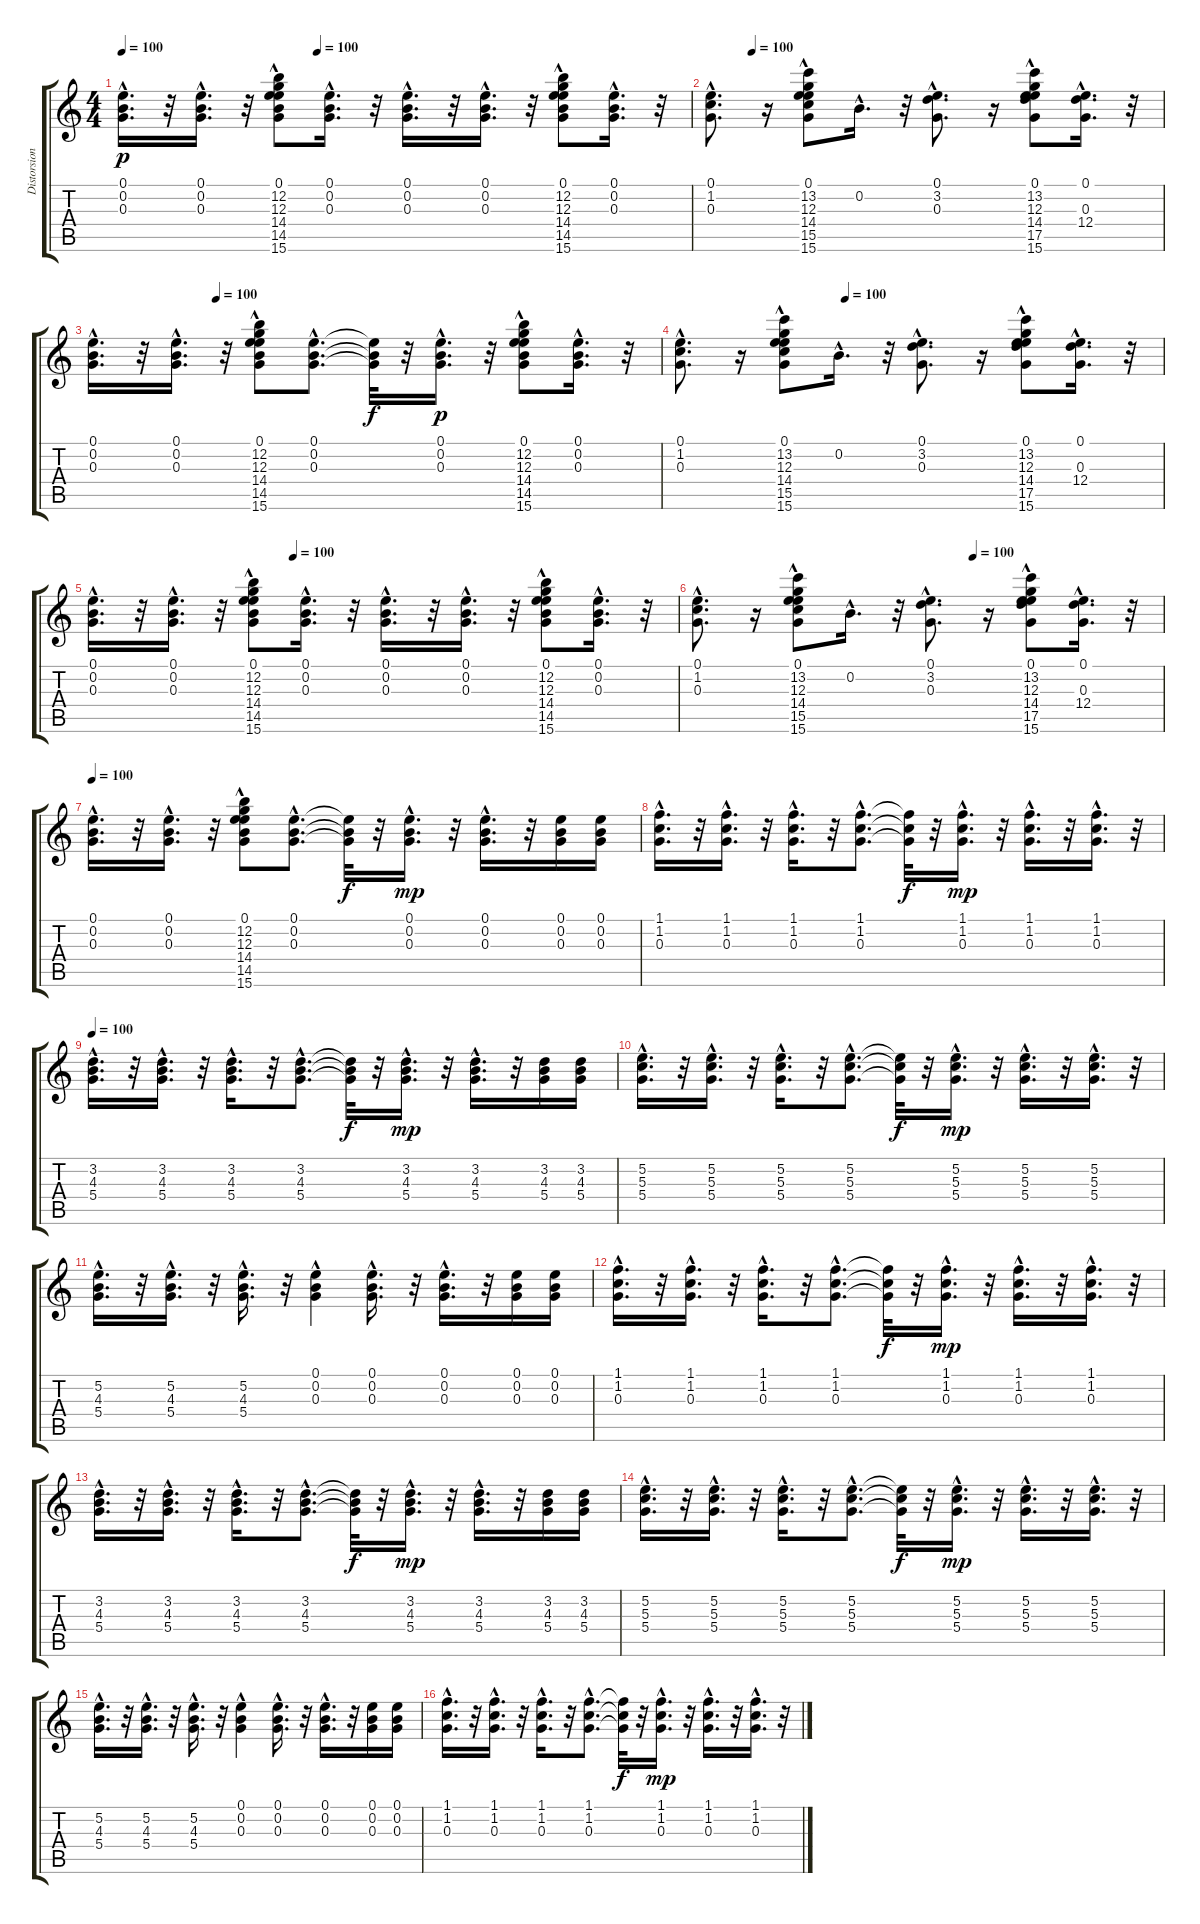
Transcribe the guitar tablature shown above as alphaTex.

\track ("Distorsion" "Distorsion") {instrument distortionguitar}
\staff {score tabs}
\tuning (E4 B3 G3 D3 A2 E2) {hide}
\ts (4 4)
\tempo 100
\tempo (100 0.34375)
\clef g2
\ks c
(0.1{hac} 0.2{hac} 0.3{hac}).16{d dy p} r.32 (0.1{hac} 0.2{hac} 0.3{hac}).16{d} r.32 (0.1 12.2 12.3 14.4 14.5{hac} 15.6{hac}).8 (0.1{hac} 0.2{hac} 0.3{hac}).16{d} r.32 (0.1{hac} 0.2{hac} 0.3{hac}).16{d} r.32 (0.1{hac} 0.2{hac} 0.3{hac}).16{d} r.32 (0.1 12.2 12.3 14.4 14.5{hac} 15.6{hac}).8 (0.1{hac} 0.2{hac} 0.3{hac}).16{d} r.32 |
\tempo (100 0.09375)
(0.1{hac} 1.2{hac} 0.3{hac}).8{d} r.16 (0.1 13.2 12.3 14.4 15.5{hac} 15.6{hac}).8 0.2{hac}.16{d} r.32 (0.1{hac} 3.2{hac} 0.3{hac}).8{d} r.16 (0.1 13.2 12.3 14.4 17.5{hac} 15.6{hac}).8 (0.1{hac} 0.3{hac} 12.4{hac}).16{d} r.32 |
\tempo (100 0.21875)
(0.1{hac} 0.2{hac} 0.3{hac}).16{d} r.32 (0.1{hac} 0.2{hac} 0.3{hac}).16{d} r.32 (0.1 12.2 12.3 14.4 14.5{hac} 15.6{hac}).8 (0.1{hac} 0.2{hac} 0.3{hac}).8{d} (0.1{t} 0.2{t} 0.3{t}).32{dy f} r.32 (0.1{hac} 0.2{hac} 0.3{hac}).16{d dy p} r.32 (0.1 12.2 12.3 14.4 14.5{hac} 15.6{hac}).8 (0.1{hac} 0.2{hac} 0.3{hac}).16{d} r.32 |
\tempo (100 0.34375)
(0.1{hac} 1.2{hac} 0.3{hac}).8{d} r.16 (0.1 13.2 12.3 14.4 15.5{hac} 15.6{hac}).8 0.2{hac}.16{d} r.32 (0.1{hac} 3.2{hac} 0.3{hac}).8{d} r.16 (0.1 13.2 12.3 14.4 17.5{hac} 15.6{hac}).8 (0.1{hac} 0.3{hac} 12.4{hac}).16{d} r.32 |
\tempo (100 0.34375)
(0.1{hac} 0.2{hac} 0.3{hac}).16{d} r.32 (0.1{hac} 0.2{hac} 0.3{hac}).16{d} r.32 (0.1 12.2 12.3 14.4 14.5{hac} 15.6{hac}).8 (0.1{hac} 0.2{hac} 0.3{hac}).16{d} r.32 (0.1{hac} 0.2{hac} 0.3{hac}).16{d} r.32 (0.1{hac} 0.2{hac} 0.3{hac}).16{d} r.32 (0.1 12.2 12.3 14.4 14.5{hac} 15.6{hac}).8 (0.1{hac} 0.2{hac} 0.3{hac}).16{d} r.32 |
\tempo (100 0.59375)
(0.1{hac} 1.2{hac} 0.3{hac}).8{d} r.16 (0.1 13.2 12.3 14.4 15.5{hac} 15.6{hac}).8 0.2{hac}.16{d} r.32 (0.1{hac} 3.2{hac} 0.3{hac}).8{d} r.16 (0.1 13.2 12.3 14.4 17.5{hac} 15.6{hac}).8 (0.1{hac} 0.3{hac} 12.4{hac}).16{d} r.32 |
\tempo 100
(0.1{hac} 0.2{hac} 0.3{hac}).16{d} r.32 (0.1{hac} 0.2{hac} 0.3{hac}).16{d} r.32 (0.1 12.2 12.3 14.4 14.5{hac} 15.6{hac}).8 (0.1{hac} 0.2{hac} 0.3{hac}).8{d} (0.1{t} 0.2{t} 0.3{t}).32{dy f} r.32 (0.1{hac} 0.2{hac} 0.3{hac}).16{d dy mp} r.32 (0.1{hac} 0.2{hac} 0.3{hac}).16{d} r.32 (0.1 0.2 0.3).16 (0.1 0.2 0.3).16 |
(1.1{hac} 1.2{hac} 0.3{hac}).16{d} r.32 (1.1{hac} 1.2{hac} 0.3{hac}).16{d} r.32 (1.1{hac} 1.2{hac} 0.3{hac}).16{d} r.32 (1.1{hac} 1.2{hac} 0.3{hac}).8{d} (1.1{t} 1.2{t} 0.3{t}).32{dy f} r.32 (1.1{hac} 1.2{hac} 0.3{hac}).16{d dy mp} r.32 (1.1{hac} 1.2{hac} 0.3{hac}).16{d} r.32 (1.1{hac} 1.2{hac} 0.3{hac}).16{d} r.32 |
\tempo 100
(3.2{hac} 4.3{hac} 5.4{hac}).16{d} r.32 (3.2{hac} 4.3{hac} 5.4{hac}).16{d} r.32 (3.2{hac} 4.3{hac} 5.4{hac}).16{d} r.32 (3.2{hac} 4.3{hac} 5.4{hac}).8{d} (3.2{t} 4.3{t} 5.4{t}).32{dy f} r.32 (3.2{hac} 4.3{hac} 5.4{hac}).16{d dy mp} r.32 (3.2{hac} 4.3{hac} 5.4{hac}).16{d} r.32 (3.2 4.3 5.4).16 (3.2 4.3 5.4).16 |
(5.2{hac} 5.3{hac} 5.4{hac}).16{d} r.32 (5.2{hac} 5.3{hac} 5.4{hac}).16{d} r.32 (5.2{hac} 5.3{hac} 5.4{hac}).16{d} r.32 (5.2{hac} 5.3{hac} 5.4{hac}).8{d} (5.2{t} 5.3{t} 5.4{t}).32{dy f} r.32 (5.2{hac} 5.3{hac} 5.4{hac}).16{d dy mp} r.32 (5.2{hac} 5.3{hac} 5.4{hac}).16{d} r.32 (5.2{hac} 5.3{hac} 5.4{hac}).16{d} r.32 |
(5.2{hac} 4.3{hac} 5.4{hac}).16{d} r.32 (5.2{hac} 4.3{hac} 5.4{hac}).16{d} r.32 (5.2{hac} 4.3{hac} 5.4{hac}).16{d} r.32 (0.1{hac} 0.2 0.3).4 (0.1{hac} 0.2{hac} 0.3{hac}).16{d} r.32 (0.1{hac} 0.2{hac} 0.3{hac}).16{d} r.32 (0.1 0.2 0.3).16 (0.1 0.2 0.3).16 |
(1.1{hac} 1.2{hac} 0.3{hac}).16{d} r.32 (1.1{hac} 1.2{hac} 0.3{hac}).16{d} r.32 (1.1{hac} 1.2{hac} 0.3{hac}).16{d} r.32 (1.1{hac} 1.2{hac} 0.3{hac}).8{d} (1.1{t} 1.2{t} 0.3{t}).32{dy f} r.32 (1.1{hac} 1.2{hac} 0.3{hac}).16{d dy mp} r.32 (1.1{hac} 1.2{hac} 0.3{hac}).16{d} r.32 (1.1{hac} 1.2{hac} 0.3{hac}).16{d} r.32 |
(3.2{hac} 4.3{hac} 5.4{hac}).16{d} r.32 (3.2{hac} 4.3{hac} 5.4{hac}).16{d} r.32 (3.2{hac} 4.3{hac} 5.4{hac}).16{d} r.32 (3.2{hac} 4.3{hac} 5.4{hac}).8{d} (3.2{t} 4.3{t} 5.4{t}).32{dy f} r.32 (3.2{hac} 4.3{hac} 5.4{hac}).16{d dy mp} r.32 (3.2{hac} 4.3{hac} 5.4{hac}).16{d} r.32 (3.2 4.3 5.4).16 (3.2 4.3 5.4).16 |
(5.2{hac} 5.3{hac} 5.4{hac}).16{d} r.32 (5.2{hac} 5.3{hac} 5.4{hac}).16{d} r.32 (5.2{hac} 5.3{hac} 5.4{hac}).16{d} r.32 (5.2{hac} 5.3{hac} 5.4{hac}).8{d} (5.2{t} 5.3{t} 5.4{t}).32{dy f} r.32 (5.2{hac} 5.3{hac} 5.4{hac}).16{d dy mp} r.32 (5.2{hac} 5.3{hac} 5.4{hac}).16{d} r.32 (5.2{hac} 5.3{hac} 5.4{hac}).16{d} r.32 |
(5.2{hac} 4.3{hac} 5.4{hac}).16{d} r.32 (5.2{hac} 4.3{hac} 5.4{hac}).16{d} r.32 (5.2{hac} 4.3{hac} 5.4{hac}).16{d} r.32 (0.1{hac} 0.2 0.3).4 (0.1{hac} 0.2{hac} 0.3{hac}).16{d} r.32 (0.1{hac} 0.2{hac} 0.3{hac}).16{d} r.32 (0.1 0.2 0.3).16 (0.1 0.2 0.3).16 |
(1.1{hac} 1.2{hac} 0.3{hac}).16{d} r.32 (1.1{hac} 1.2{hac} 0.3{hac}).16{d} r.32 (1.1{hac} 1.2{hac} 0.3{hac}).16{d} r.32 (1.1{hac} 1.2{hac} 0.3{hac}).8{d} (1.1{t} 1.2{t} 0.3{t}).32{dy f} r.32 (1.1{hac} 1.2{hac} 0.3{hac}).16{d dy mp} r.32 (1.1{hac} 1.2{hac} 0.3{hac}).16{d} r.32 (1.1{hac} 1.2{hac} 0.3{hac}).16{d} r.32
